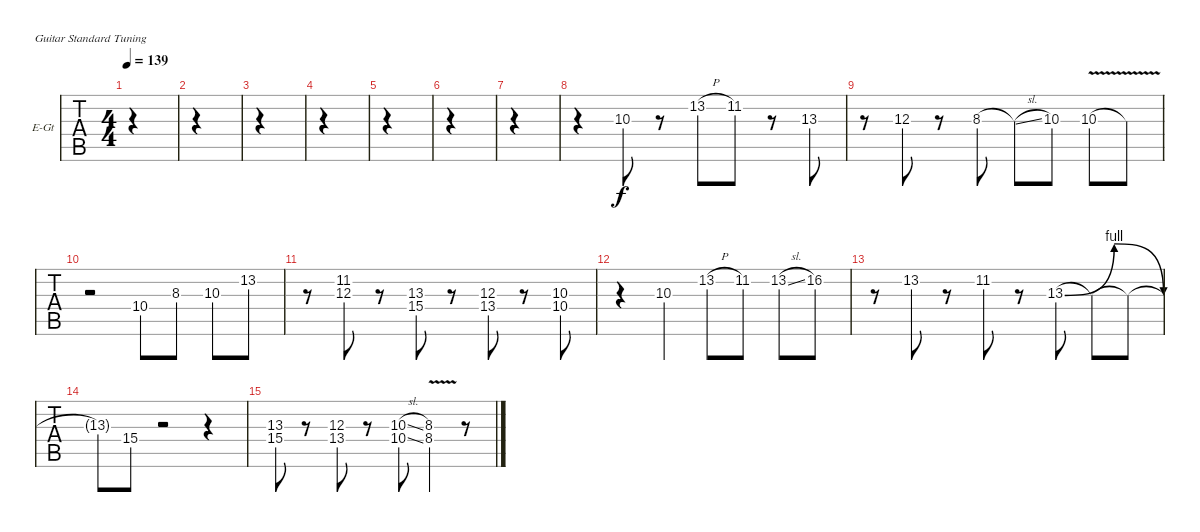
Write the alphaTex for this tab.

\defaultSystemsLayout 4
\bracketExtendMode groupsimilarinstruments
\firstSystemTrackNameOrientation horizontal
\otherSystemsTrackNameOrientation horizontal
\track ("Lead Guitar" "E-Gt") {instrument distortionguitar}
\staff {tabs}
\tuning (E4 B3 G3 D3 A2 E2)
\ts (4 4)
\tempo 139
\clef g2
\ks c
|
|
|
|
|
|
|
r.4 10.3.8 r.8 13.2{h}.8 11.2.8 r.8 13.3.8 |
r.8 12.3.8 r.8 8.3.8 8.3{sl t}.8 10.3{st}.8 10.3{v}.8 10.3{v t}.8 |
r.2 10.4.8 8.3.8 10.3.8 13.2.8 |
r.8 (11.2 12.3).8 r.8 (13.3 15.4).8 r.8 (12.3 13.4).8 r.8 (10.3 10.4).8 |
r.4 10.3.4 13.2{h}.8 11.2.8 13.2{sl}.8 16.2.8 |
r.8 13.2.8 r.8 11.2.8 r.8 13.3{be (bendrelease 11.4 0 16.2 4 23.4 4 30 0)}.8 13.3{t}.8 13.3{t}.8 |
13.3{t}.8 15.4.8 r.2 r.4 |
(13.3 15.4).8 r.8 (12.3 13.4).8 r.8 (10.3{sl} 10.4{sl}).8 (8.3{v} 8.4{v}).4 r.8
